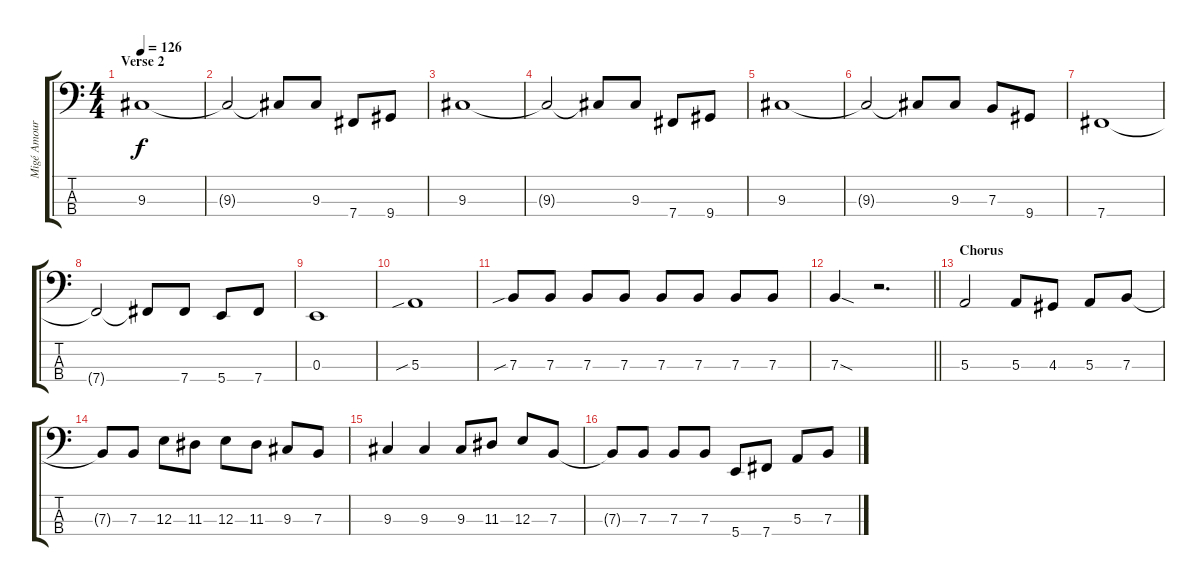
\track ("Migé Amour (Bass)" "Migé Amour") {instrument electricbassfinger}
\staff {score tabs}
\tuning (D2 A1 E1 B0) {hide}
\ts (4 4)
\section ("" "Verse 2")
\tempo 126
\clef f4
\ks c
9.3.1{dy f} |
9.3{t}.2 9.3{t}.8 9.3.8 7.4.8 9.4.8 |
9.3.1 |
9.3{t}.2 9.3{t}.8 9.3.8 7.4.8 9.4.8 |
9.3.1 |
9.3{t}.2 9.3{t}.8 9.3.8 7.3.8 9.4.8 |
7.4.1 |
7.4{t}.2 7.4{t}.8 7.4.8 5.4.8 7.4.8 |
0.3.1 |
5.3{sib}.1 |
7.3{sib}.8 7.3.8 7.3.8 7.3.8 7.3.8 7.3.8 7.3.8 7.3.8 |
\barLineRight lightlight
7.3{sod}.4 r.2{d} |
\section ("" "Chorus")
5.3.2 5.3.8 4.3.8 5.3.8 7.3.8 |
7.3{t}.8 7.3.8 12.3.8 11.3.8 12.3.8 11.3.8 9.3.8 7.3.8 |
9.3.4 9.3.4 9.3.8 11.3.8 12.3.8 7.3.8 |
7.3{t}.8 7.3.8 7.3.8 7.3.8 5.4.8 7.4.8 5.3.8 7.3.8
